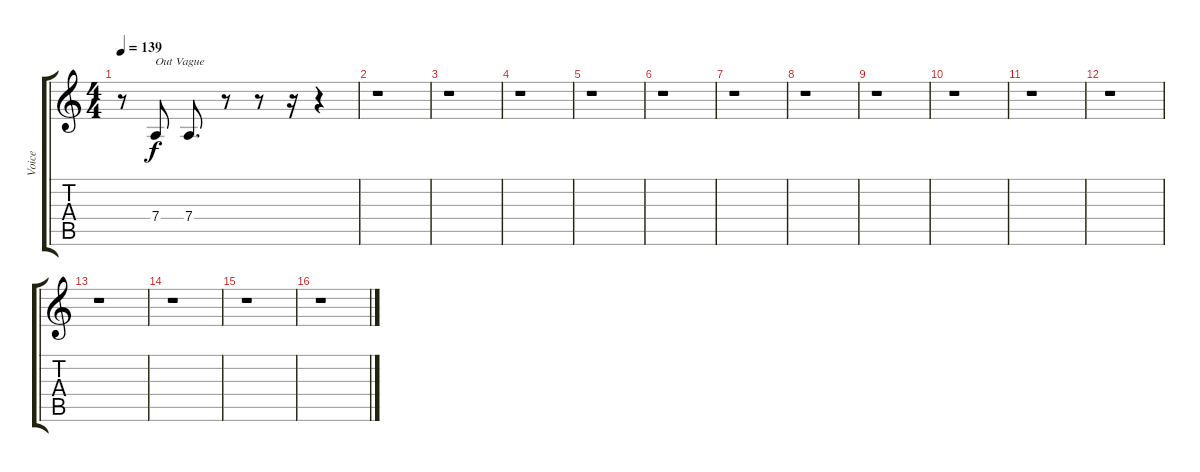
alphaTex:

\track ("Voice" "Voice") {instrument bassoon}
\staff {score tabs}
\tuning (E4 B3 G3 D3 A2 E2) {hide}
\ts (4 4)
\tempo 139
\clef g2
\ks c
r.8{dy f} 7.4.8{txt "Out Vague"} 7.4.8{d} r.8 r.8 r.16 r.4 |
r.1 |
r.1 |
r.1 |
r.1 |
r.1 |
r.1 |
r.1 |
r.1 |
r.1 |
r.1 |
r.1 |
r.1 |
r.1 |
r.1 |
r.1
